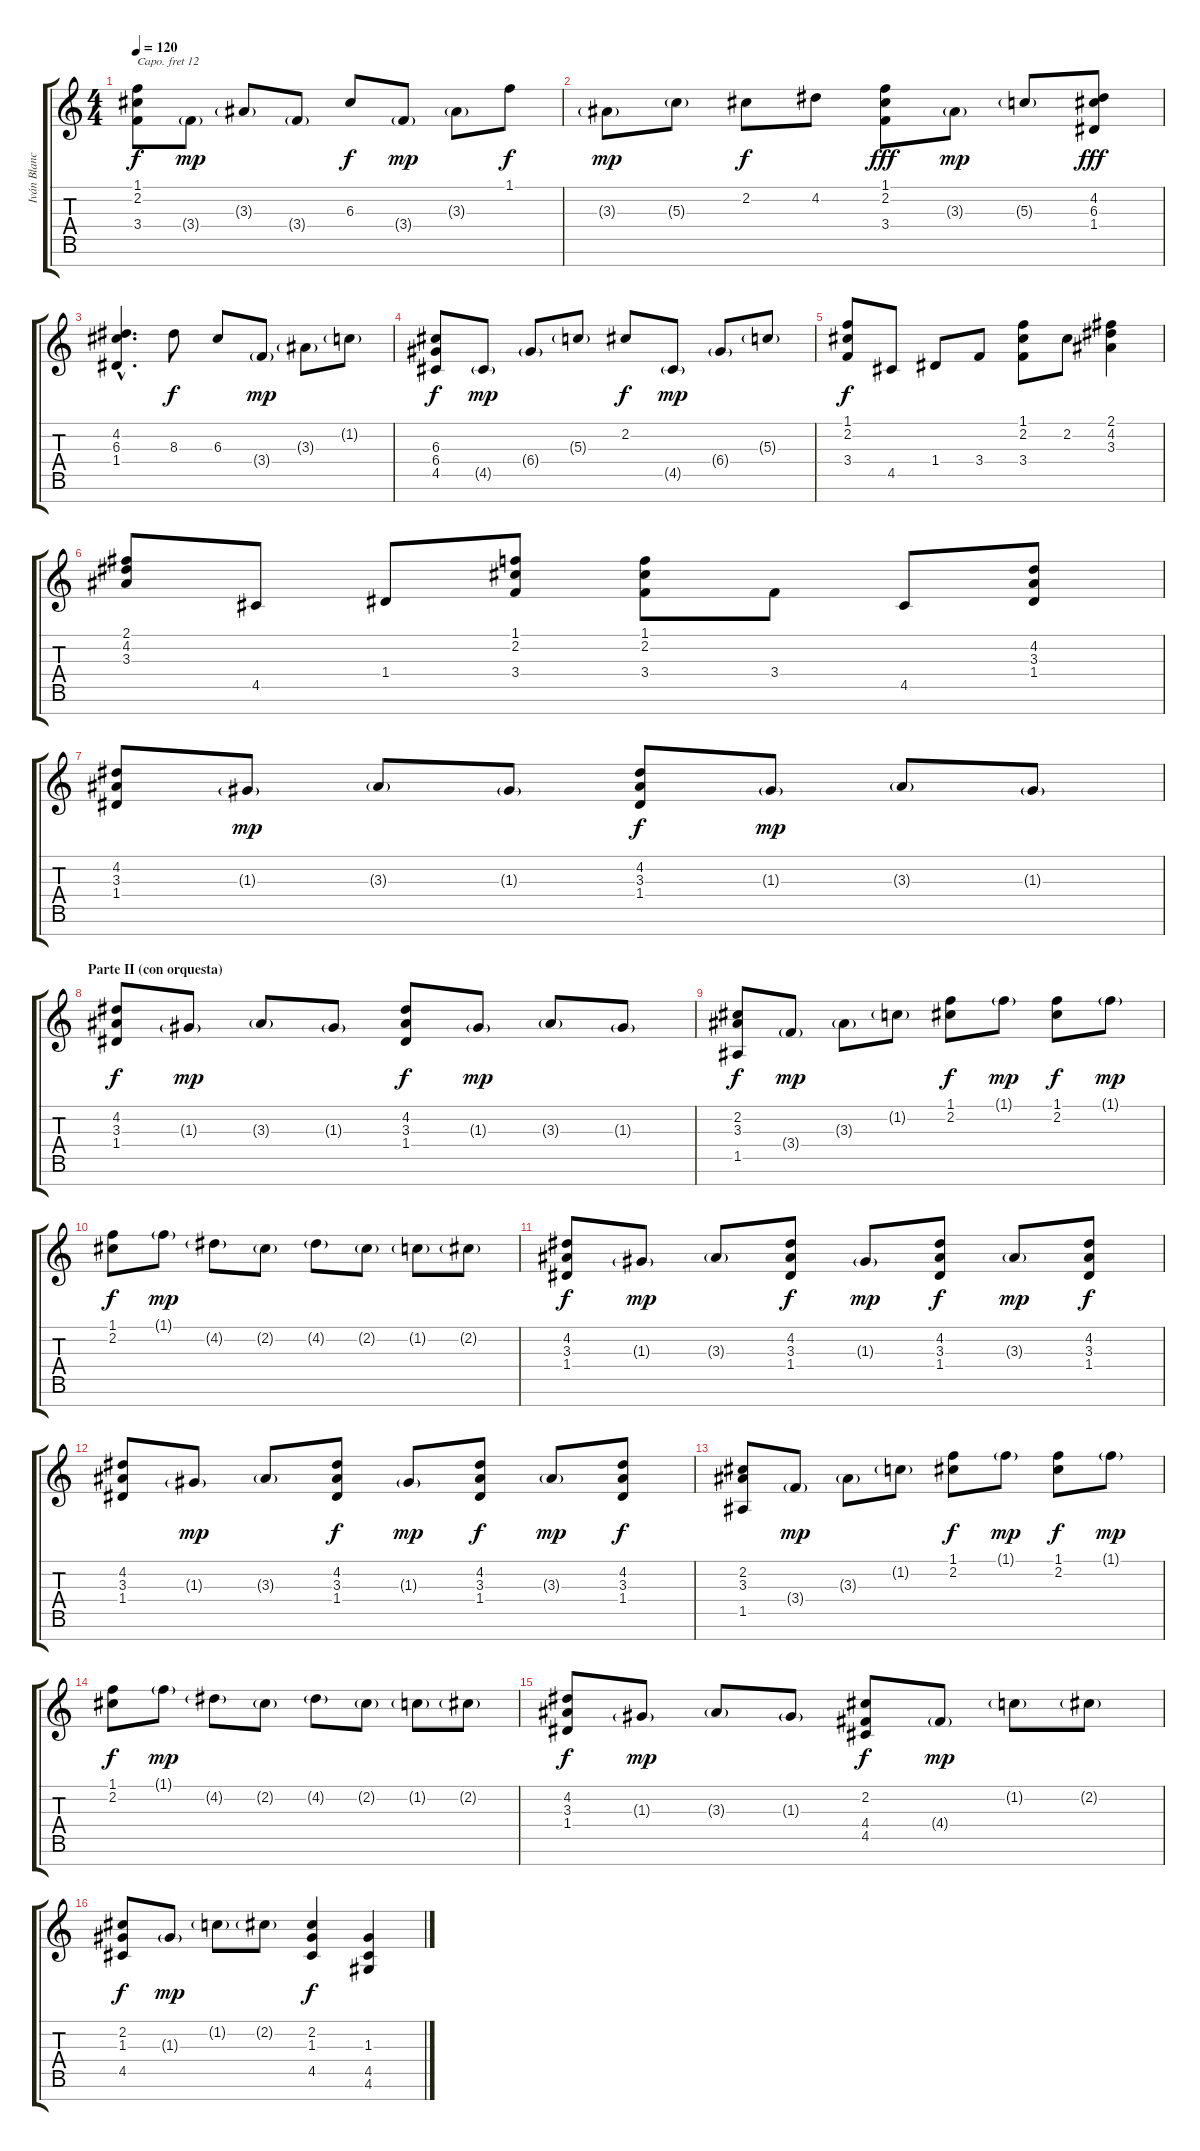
\track ("Iván Blanco (Piano \"mano derecha\")" "Iván Blanc") {instrument acousticgrandpiano}
\staff {score tabs}
\capo 12
\tuning (E4 B3 G3 D3 A2 E2 B1) {hide}
\ts (4 4)
\tempo 120
\clef g2
\ks c
(1.1 2.2 3.4).8{dy f} 3.4{g}.8{dy mp} 3.3{g}.8 3.4{g}.8 6.3.8{dy f} 3.4{g}.8{dy mp} 3.3{g}.8 1.1.8{dy f} |
3.3{g}.8{dy mp} 5.3{g}.8 2.2.8{dy f} 4.2.8 (1.1 2.2 3.4).8{dy fff} 3.3{g}.8{dy mp} 5.3{g}.8 (4.2 6.3 1.4).8{dy fff} |
(4.2{hac} 6.3{hac} 1.4{hac}).4{d} 8.3.8{dy f} 6.3.8 3.4{g}.8{dy mp} 3.3{g}.8 1.2{g}.8 |
(6.3 6.4 4.5).8{dy f} 4.5{g}.8{dy mp} 6.4{g}.8 5.3{g}.8 2.2.8{dy f} 4.5{g}.8{dy mp} 6.4{g}.8 5.3{g}.8 |
(1.1 2.2 3.4).8{dy f} 4.5.8 1.4.8 3.4.8 (1.1 2.2 3.4).8 2.2.8 (2.1 4.2 3.3).4 |
(2.1 4.2 3.3).8 4.5.8 1.4.8 (1.1 2.2 3.4).8 (1.1 2.2 3.4).8 3.4.8 4.5.8 (4.2 3.3 1.4).8 |
(4.2 3.3 1.4).8 1.3{g}.8{dy mp} 3.3{g}.8 1.3{g}.8 (4.2 3.3 1.4).8{dy f} 1.3{g}.8{dy mp} 3.3{g}.8 1.3{g}.8 |
\section ("" "Parte II (con orquesta)")
(4.2 3.3 1.4).8{dy f} 1.3{g}.8{dy mp} 3.3{g}.8 1.3{g}.8 (4.2 3.3 1.4).8{dy f} 1.3{g}.8{dy mp} 3.3{g}.8 1.3{g}.8 |
(2.2 3.3 1.5).8{dy f} 3.4{g}.8{dy mp} 3.3{g}.8 1.2{g}.8 (1.1 2.2).8{dy f} 1.1{g}.8{dy mp} (1.1 2.2).8{dy f} 1.1{g}.8{dy mp} |
(1.1 2.2).8{dy f} 1.1{g}.8{dy mp} 4.2{g}.8 2.2{g}.8 4.2{g}.8 2.2{g}.8 1.2{g}.8 2.2{g}.8 |
(4.2 3.3 1.4).8{dy f} 1.3{g}.8{dy mp} 3.3{g}.8 (4.2 3.3 1.4).8{dy f} 1.3{g}.8{dy mp} (4.2 3.3 1.4).8{dy f} 3.3{g}.8{dy mp} (4.2 3.3 1.4).8{dy f} |
(4.2 3.3 1.4).8 1.3{g}.8{dy mp} 3.3{g}.8 (4.2 3.3 1.4).8{dy f} 1.3{g}.8{dy mp} (4.2 3.3 1.4).8{dy f} 3.3{g}.8{dy mp} (4.2 3.3 1.4).8{dy f} |
(2.2 3.3 1.5).8 3.4{g}.8{dy mp} 3.3{g}.8 1.2{g}.8 (1.1 2.2).8{dy f} 1.1{g}.8{dy mp} (1.1 2.2).8{dy f} 1.1{g}.8{dy mp} |
(1.1 2.2).8{dy f} 1.1{g}.8{dy mp} 4.2{g}.8 2.2{g}.8 4.2{g}.8 2.2{g}.8 1.2{g}.8 2.2{g}.8 |
(4.2 3.3 1.4).8{dy f} 1.3{g}.8{dy mp} 3.3{g}.8 1.3{g}.8 (2.2 4.4 4.5).8{dy f} 4.4{g}.8{dy mp} 1.2{g}.8 2.2{g}.8 |
(2.2 1.3 4.5).8{dy f} 1.3{g}.8{dy mp} 1.2{g}.8 2.2{g}.8 (2.2 1.3 4.5).4{dy f} (1.3 4.5 4.6).4
